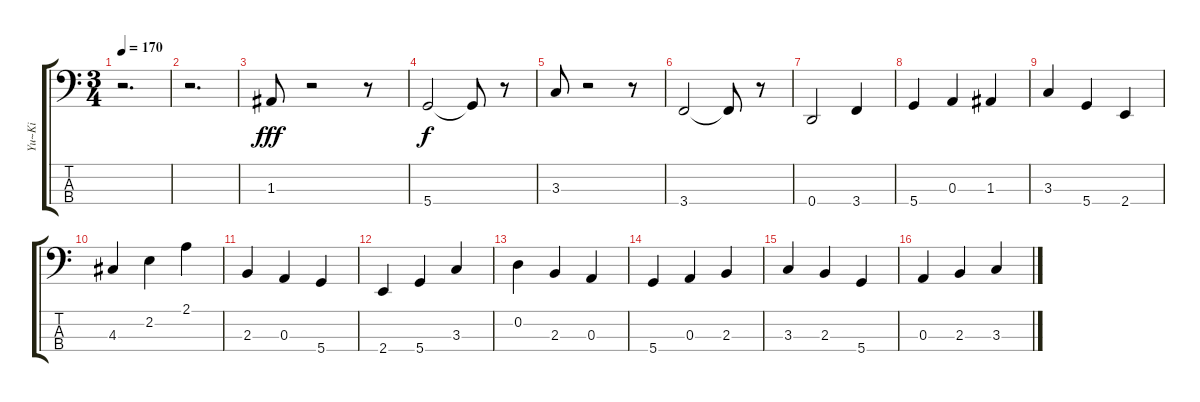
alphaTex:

\track ("Yu~Ki" "Yu~Ki") {instrument fretlessbass}
\staff {score tabs}
\tuning (G2 D2 A1 D1) {hide}
\ts (3 4)
\tempo 170
\clef f4
\ks c
r.2{d dy f} |
r.2{d} |
1.3.8{dy fff volume 15} r.2 r.8 |
5.4.2{dy f} 5.4{t}.8 r.8 |
3.3.8 r.2 r.8 |
3.4.2 3.4{t}.8 r.8 |
0.4.2 3.4.4 |
5.4.4 0.3.4 1.3.4 |
3.3.4 5.4.4 2.4.4 |
4.3.4 2.2.4 2.1.4 |
2.3.4 0.3.4 5.4.4 |
2.4.4 5.4.4 3.3.4 |
0.2.4 2.3.4 0.3.4 |
5.4.4 0.3.4 2.3.4 |
3.3.4 2.3.4 5.4.4 |
0.3.4 2.3.4 3.3.4
